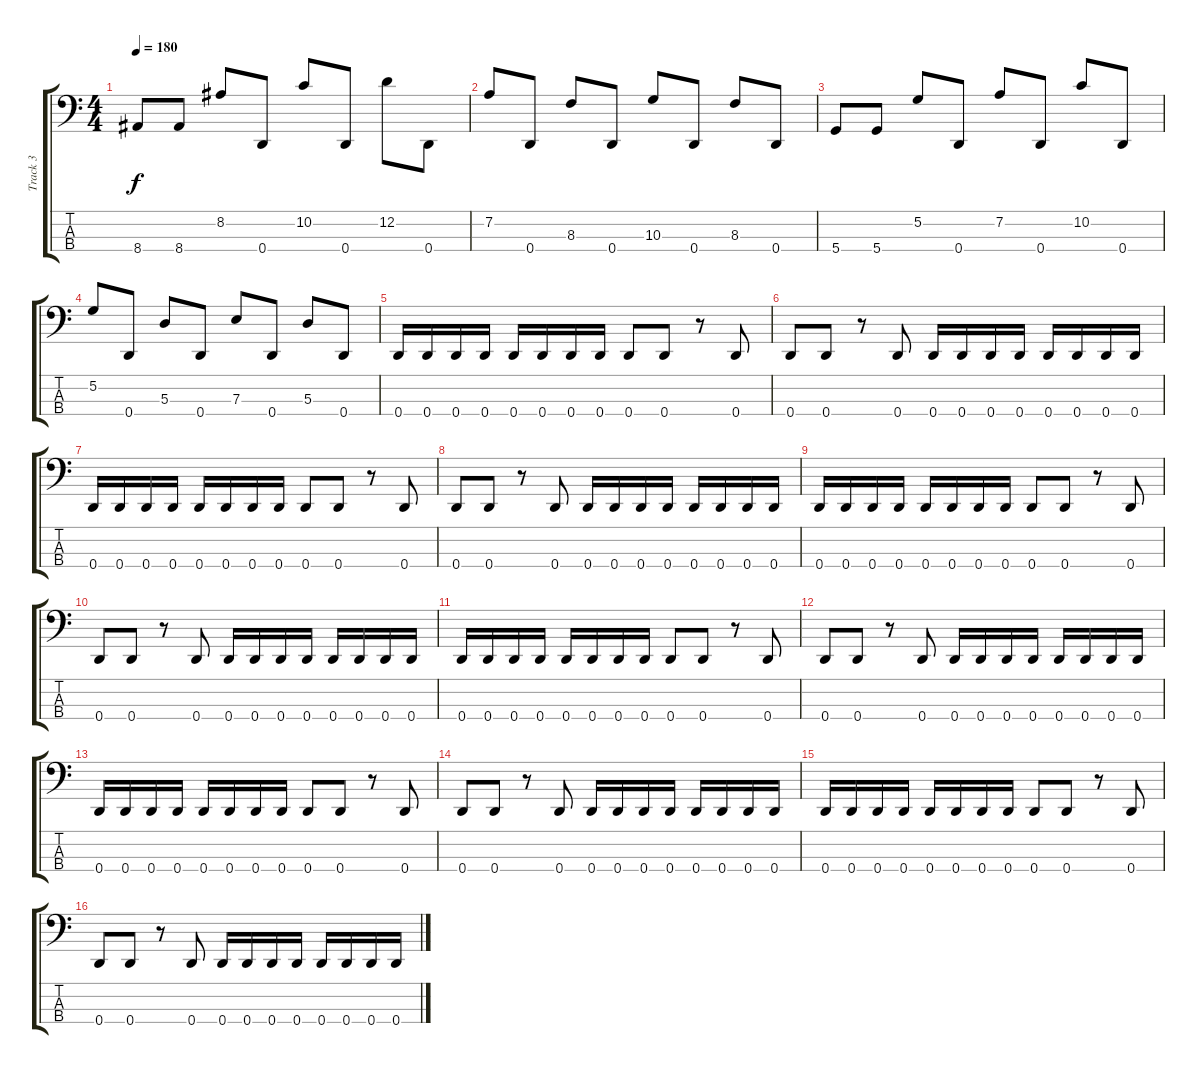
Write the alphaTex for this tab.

\track ("Track 3" "Track 3") {instrument electricbasspick}
\staff {score tabs}
\tuning (G2 D2 A1 D1) {hide}
\ts (4 4)
\tempo 180
\clef f4
\ks c
8.4.8{dy f} 8.4.8 8.2.8 0.4.8 10.2.8 0.4.8 12.2.8 0.4.8 |
7.2.8 0.4.8 8.3.8 0.4.8 10.3.8 0.4.8 8.3.8 0.4.8 |
5.4.8 5.4.8 5.2.8 0.4.8 7.2.8 0.4.8 10.2.8 0.4.8 |
5.2.8 0.4.8 5.3.8 0.4.8 7.3.8 0.4.8 5.3.8 0.4.8 |
0.4.16 0.4.16 0.4.16 0.4.16 0.4.16 0.4.16 0.4.16 0.4.16 0.4.8 0.4.8 r.8 0.4.8 |
0.4.8 0.4.8 r.8 0.4.8 0.4.16 0.4.16 0.4.16 0.4.16 0.4.16 0.4.16 0.4.16 0.4.16 |
0.4.16 0.4.16 0.4.16 0.4.16 0.4.16 0.4.16 0.4.16 0.4.16 0.4.8 0.4.8 r.8 0.4.8 |
0.4.8 0.4.8 r.8 0.4.8 0.4.16 0.4.16 0.4.16 0.4.16 0.4.16 0.4.16 0.4.16 0.4.16 |
0.4.16 0.4.16 0.4.16 0.4.16 0.4.16 0.4.16 0.4.16 0.4.16 0.4.8 0.4.8 r.8 0.4.8 |
0.4.8 0.4.8 r.8 0.4.8 0.4.16 0.4.16 0.4.16 0.4.16 0.4.16 0.4.16 0.4.16 0.4.16 |
0.4.16 0.4.16 0.4.16 0.4.16 0.4.16 0.4.16 0.4.16 0.4.16 0.4.8 0.4.8 r.8 0.4.8 |
0.4.8 0.4.8 r.8 0.4.8 0.4.16 0.4.16 0.4.16 0.4.16 0.4.16 0.4.16 0.4.16 0.4.16 |
0.4.16 0.4.16 0.4.16 0.4.16 0.4.16 0.4.16 0.4.16 0.4.16 0.4.8 0.4.8 r.8 0.4.8 |
0.4.8 0.4.8 r.8 0.4.8 0.4.16 0.4.16 0.4.16 0.4.16 0.4.16 0.4.16 0.4.16 0.4.16 |
0.4.16 0.4.16 0.4.16 0.4.16 0.4.16 0.4.16 0.4.16 0.4.16 0.4.8 0.4.8 r.8 0.4.8 |
0.4.8 0.4.8 r.8 0.4.8 0.4.16 0.4.16 0.4.16 0.4.16 0.4.16 0.4.16 0.4.16 0.4.16
